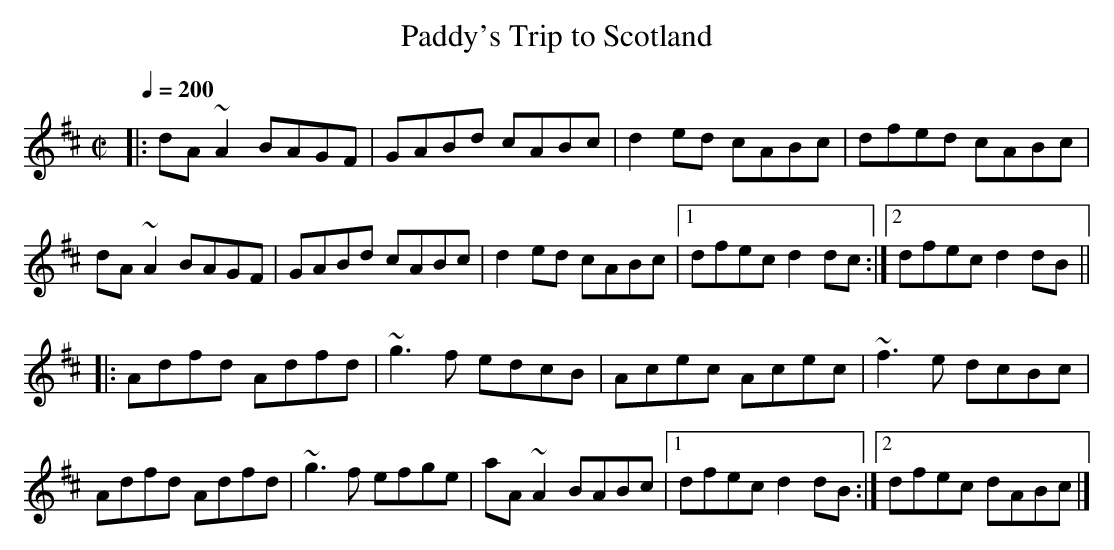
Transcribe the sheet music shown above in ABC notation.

X:1
T:Paddy's Trip to Scotland
M:C|
L:1/8
Q:1/4=200
K:D
|:dA~A2 BAGF|GABd cABc|d2ed cABc|dfed cABc|
dA~A2 BAGF|GABd cABc|d2ed cABc|1 dfec d2dc:|2 dfec d2dB||
|:Adfd Adfd|~g3f edcB|Acec Acec|~f3e dcBc|
Adfd Adfd|~g3f efge|aA~A2 BABc|1 dfec d2dB:|2 dfec dABc|]
